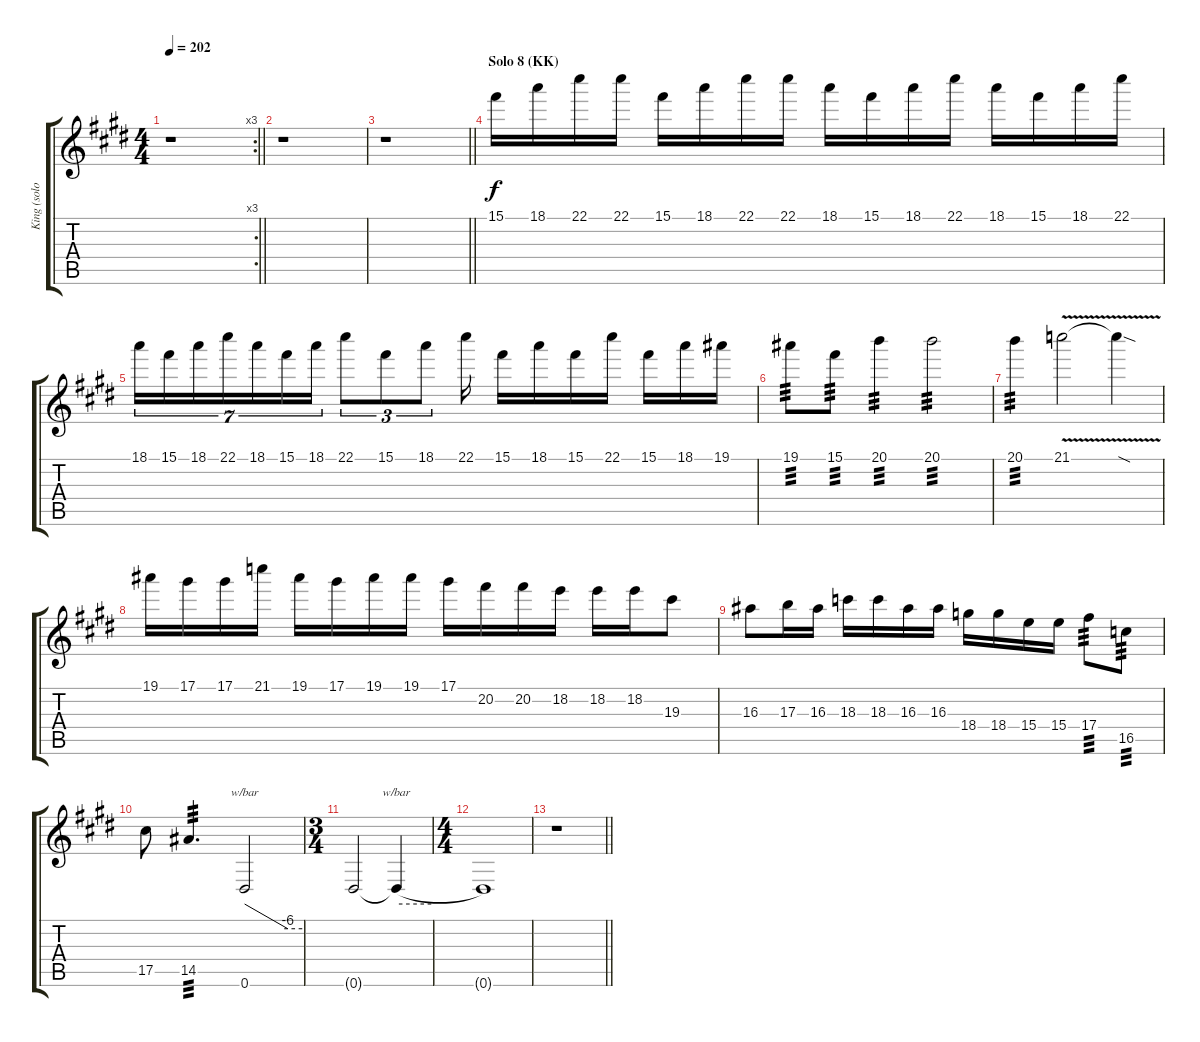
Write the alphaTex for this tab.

\track ("King (solo)" "King (solo") {instrument distortionguitar}
\staff {score tabs}
\tuning (Eb4 Bb3 Gb3 Db3 Ab2 Eb2) {hide}
\rc 3
\ts (4 4)
\tempo 202
\clef g2
\barLineRight lightlight
\ks e
r.1{dy f} |
r.1 |
\barLineRight lightlight
r.1 |
\section ("" "Solo 8 (KK)")
15.1.16 18.1.16 22.1.16 22.1.16 15.1.16 18.1.16 22.1.16 22.1.16 18.1.16 15.1.16 18.1.16 22.1.16 18.1.16 15.1.16 18.1.16 22.1.16 |
18.1.16{tu (7 4)} 15.1.16{tu (7 4)} 18.1.16{tu (7 4)} 22.1.16{tu (7 4)} 18.1.16{tu (7 4)} 15.1.16{tu (7 4)} 18.1.16{tu (7 4)} 22.1.8{tu (3 2)} 15.1.8{tu (3 2)} 18.1.8{tu (3 2)} 22.1.16 15.1.16 18.1.16 15.1.16 22.1.16 15.1.16 18.1.16 19.1.16 |
19.1.8{tp 3} 15.1.8{tp 3} 20.1.4{tp 3} 20.1.2{tp 3} |
20.1.4{tp 3} 21.1{v}.2 21.1{sod t}.4 |
19.1.16 17.1.16 17.1.16 21.1.16 19.1.16 17.1.16 19.1.16 19.1.16 17.1.16 20.2.16 20.2.16 18.2.16 18.2.16 18.2.16 19.3.8 |
16.3.8 17.3.16 16.3.16 18.3.16 18.3.16 16.3.16 16.3.16 18.4.16 18.4.16 15.4.16 15.4.16 17.4.8{tp 3} 16.5.8{tp 3} |
17.5.8 14.5.4{d tp 3} 0.6.2{tbe (custom default 0 0 45 -24 60 -24)} |
\ts (3 4)
0.6{t}.2 0.6{t}.4{tbe (hold default 0 0 60 0)} |
\ts (4 4)
0.6{t}.1 |
\barLineRight lightlight
r.1
